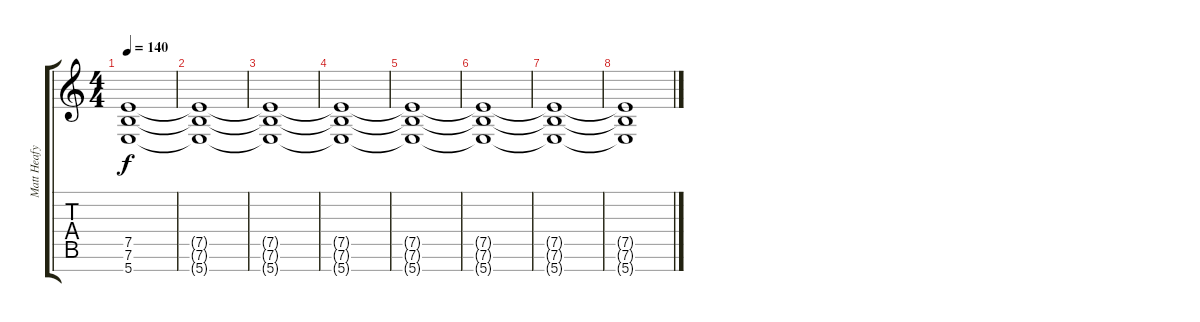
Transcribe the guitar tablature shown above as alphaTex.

\track ("Matt Heafy" "Matt Heafy") {instrument distortionguitar}
\staff {score tabs}
\tuning (E4 B3 G3 D3 A2 E2 B1) {hide}
\ts (4 4)
\tempo 140
\clef g2
\ks c
(7.5{t} 7.6{t} 5.7{t}).1{dy f} |
(7.5{t} 7.6{t} 5.7{t}).1 |
(7.5{t} 7.6{t} 5.7{t}).1 |
(7.5{t} 7.6{t} 5.7{t}).1 |
(7.5{t} 7.6{t} 5.7{t}).1 |
(7.5{t} 7.6{t} 5.7{t}).1 |
(7.5{t} 7.6{t} 5.7{t}).1 |
(7.5{t} 7.6{t} 5.7{t}).1
